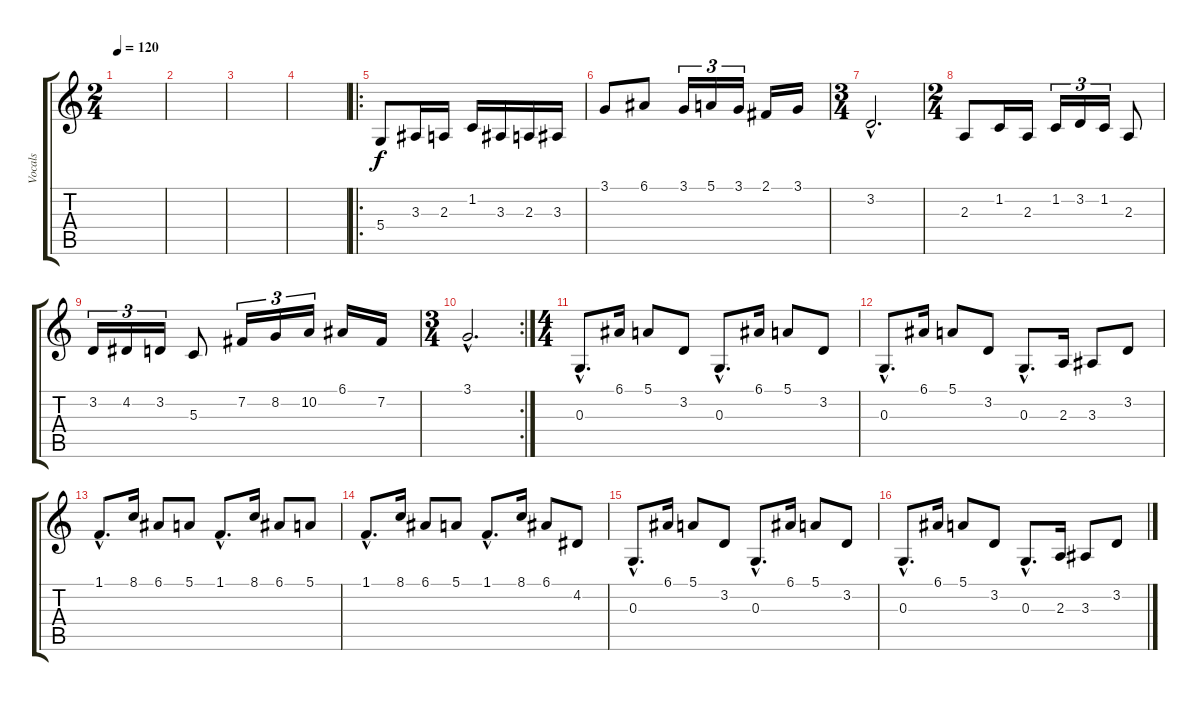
\track ("Vocals" "Vocals") {instrument pizzicatostrings}
\staff {score tabs}
\tuning (E4 B3 G3 D3 A2 E2) {hide}
\ts (2 4)
\tempo 120
\clef g2
\ks c
|
|
|
|
\ro
5.4.8 3.3.16 2.3.16 1.2.16 3.3.16 2.3.16 3.3.16 |
3.1.8 6.1.8 3.1.16{tu (3 2)} 5.1.16{tu (3 2)} 3.1.16{tu (3 2)} 2.1.16 3.1.16 |
\ts (3 4)
3.2{hac}.2{d} |
\ts (2 4)
2.3.8 1.2.16 2.3.16 1.2.16{tu (3 2)} 3.2.16{tu (3 2)} 1.2.16{tu (3 2)} 2.3.8 |
3.2.16{tu (3 2)} 4.2.16{tu (3 2)} 3.2.16{tu (3 2)} 5.3.8 7.2.16{tu (3 2)} 8.2.16{tu (3 2)} 10.2.16{tu (3 2)} 6.1.16 7.2.16 |
\rc 2
\ts (3 4)
3.1{hac}.2{d} |
\ts (4 4)
0.3{hac}.8{d} 6.1.16 5.1.8 3.2.8 0.3{hac}.8{d} 6.1.16 5.1.8 3.2.8 |
0.3{hac}.8{d} 6.1.16 5.1.8 3.2.8 0.3{hac}.8{d} 2.3.16 3.3.8 3.2.8 |
1.1{hac}.8{d} 8.1.16 6.1.8 5.1.8 1.1{hac}.8{d} 8.1.16 6.1.8 5.1.8 |
1.1{hac}.8{d} 8.1.16 6.1.8 5.1.8 1.1{hac}.8{d} 8.1.16 6.1.8 4.2.8 |
0.3{hac}.8{d} 6.1.16 5.1.8 3.2.8 0.3{hac}.8{d} 6.1.16 5.1.8 3.2.8 |
0.3{hac}.8{d} 6.1.16 5.1.8 3.2.8 0.3{hac}.8{d} 2.3.16 3.3.8 3.2.8
